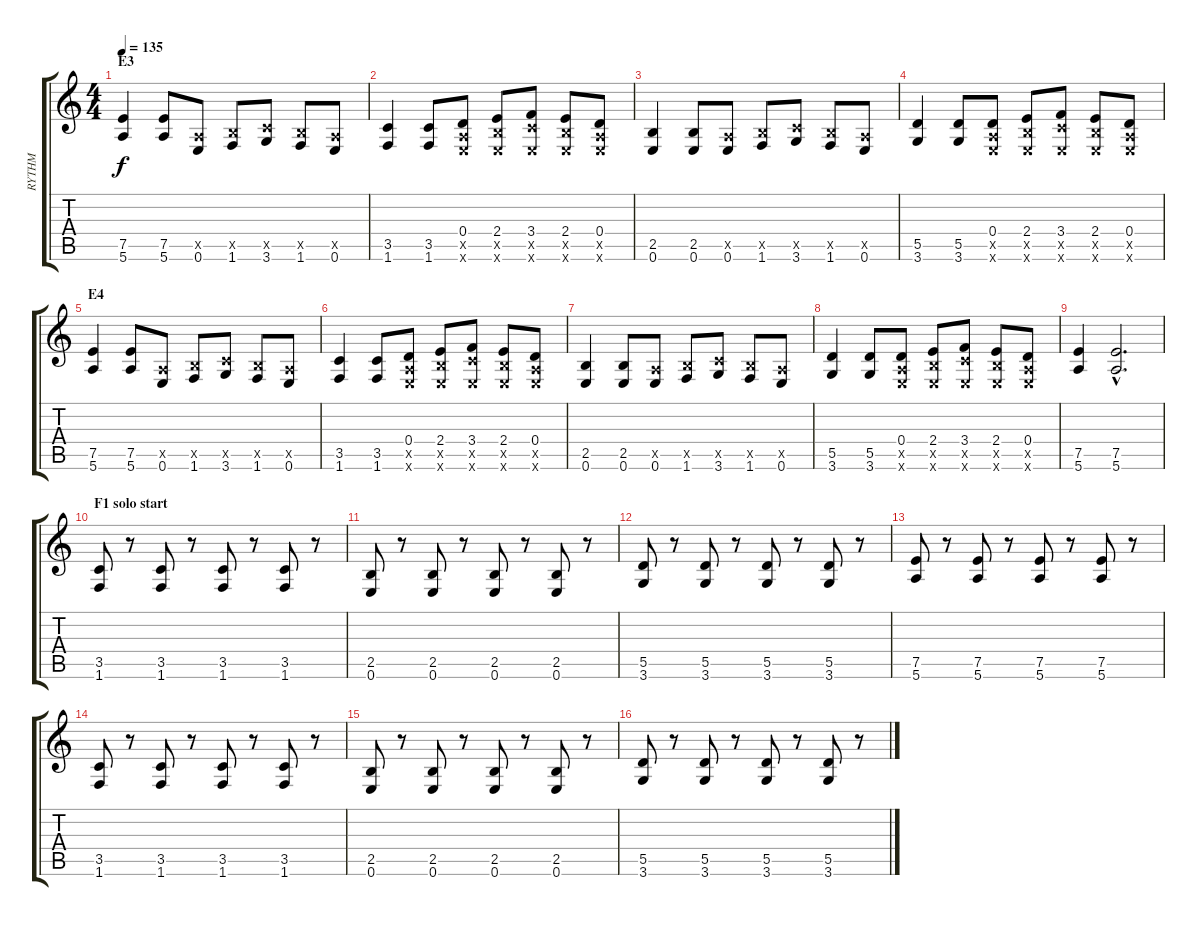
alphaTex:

\track ("RYTHM" "RYTHM") {instrument distortionguitar}
\staff {score tabs}
\tuning (E4 B3 G3 D3 A2 E2) {hide}
\ts (4 4)
\section ("" "E3")
\tempo 135
\clef g2
\ks c
(7.5 5.6).4{dy f} (7.5 5.6).8 (0.5{x} 0.6).8 (2.5{x} 1.6).8 (3.5{x} 3.6).8 (2.5{x} 1.6).8 (0.5{x} 0.6).8 |
(3.5 1.6).4 (3.5 1.6).8 (0.4 0.5{x} 0.6{x}).8{instrument guitarharmonics} (2.4 2.5{x} 0.6{x}).8 (3.4 3.5{x} 0.6{x}).8 (2.4 2.5{x} 0.6{x}).8 (0.4 0.5{x} 0.6{x}).8 |
(2.5 0.6).4{instrument distortionguitar} (2.5 0.6).8 (0.5{x} 0.6).8{instrument distortionguitar} (2.5{x} 1.6).8 (3.5{x} 3.6).8 (2.5{x} 1.6).8 (0.5{x} 0.6).8 |
(5.5 3.6).4 (5.5 3.6).8 (0.4 0.5{x} 0.6{x}).8{instrument guitarharmonics} (2.4 2.5{x} 0.6{x}).8 (3.4 3.5{x} 0.6{x}).8 (2.4 2.5{x} 0.6{x}).8 (0.4 0.5{x} 0.6{x}).8 |
\section ("" "E4")
(7.5 5.6).4{instrument distortionguitar} (7.5 5.6).8 (0.5{x} 0.6).8 (2.5{x} 1.6).8 (3.5{x} 3.6).8 (2.5{x} 1.6).8 (0.5{x} 0.6).8 |
(3.5 1.6).4 (3.5 1.6).8 (0.4 0.5{x} 0.6{x}).8{instrument guitarharmonics} (2.4 2.5{x} 0.6{x}).8 (3.4 3.5{x} 0.6{x}).8 (2.4 2.5{x} 0.6{x}).8 (0.4 0.5{x} 0.6{x}).8 |
(2.5 0.6).4{instrument distortionguitar} (2.5 0.6).8 (0.5{x} 0.6).8 (2.5{x} 1.6).8 (3.5{x} 3.6).8 (2.5{x} 1.6).8 (0.5{x} 0.6).8 |
(5.5 3.6).4 (5.5 3.6).8 (0.4 0.5{x} 0.6{x}).8{instrument guitarharmonics} (2.4 2.5{x} 0.6{x}).8 (3.4 3.5{x} 0.6{x}).8 (2.4 2.5{x} 0.6{x}).8 (0.4 0.5{x} 0.6{x}).8 |
(7.5 5.6).4{instrument distortionguitar} (7.5{hac} 5.6{hac}).2{d} |
\section ("" "F1 solo start")
(3.5 1.6).8 r.8 (3.5 1.6).8 r.8 (3.5 1.6).8 r.8 (3.5 1.6).8 r.8 |
(2.5 0.6).8 r.8 (2.5 0.6).8 r.8 (2.5 0.6).8 r.8 (2.5 0.6).8 r.8 |
(5.5 3.6).8 r.8 (5.5 3.6).8 r.8 (5.5 3.6).8 r.8 (5.5 3.6).8 r.8 |
(7.5 5.6).8 r.8 (7.5 5.6).8 r.8 (7.5 5.6).8 r.8 (7.5 5.6).8 r.8 |
(3.5 1.6).8 r.8 (3.5 1.6).8 r.8 (3.5 1.6).8 r.8 (3.5 1.6).8 r.8 |
(2.5 0.6).8 r.8 (2.5 0.6).8 r.8 (2.5 0.6).8 r.8 (2.5 0.6).8 r.8 |
(5.5 3.6).8 r.8 (5.5 3.6).8 r.8 (5.5 3.6).8 r.8 (5.5 3.6).8 r.8
